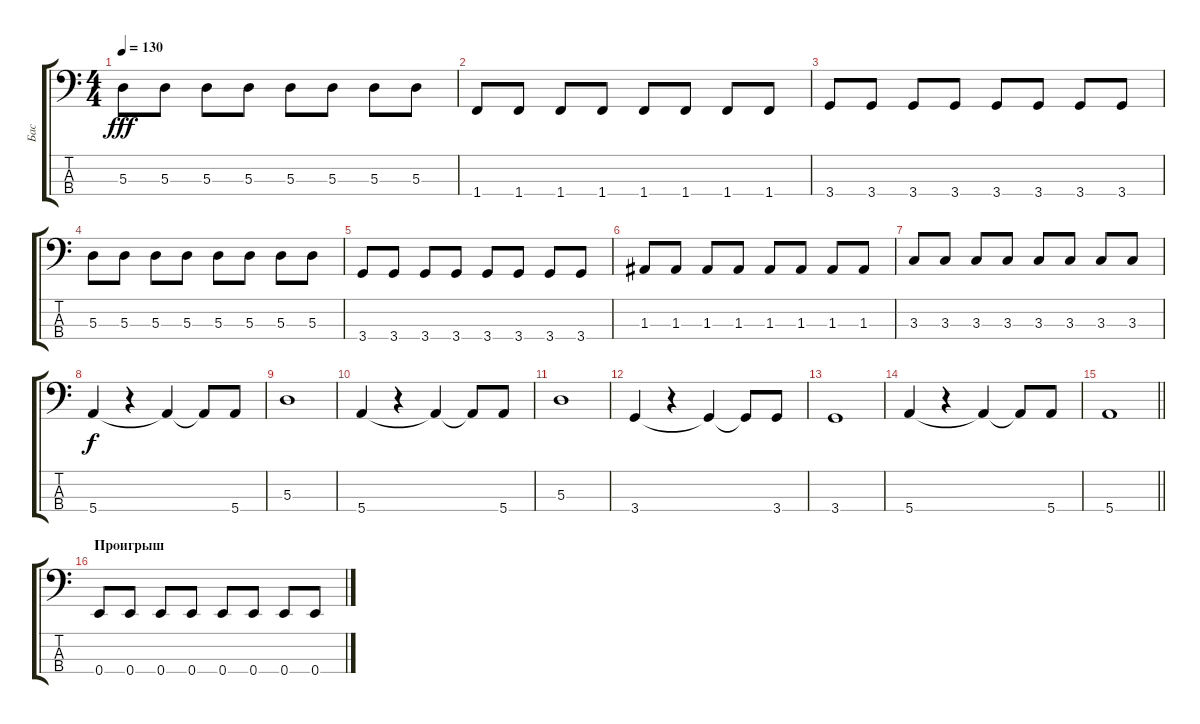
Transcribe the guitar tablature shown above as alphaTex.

\track ("Бас" "Бас") {instrument electricbassfinger}
\staff {score tabs}
\tuning (G2 D2 A1 E1) {hide}
\ts (4 4)
\tempo 130
\clef f4
\ks c
5.3.8{dy fff} 5.3.8 5.3.8 5.3.8 5.3.8 5.3.8 5.3.8 5.3.8 |
1.4.8 1.4.8 1.4.8 1.4.8 1.4.8 1.4.8 1.4.8 1.4.8 |
3.4.8 3.4.8 3.4.8 3.4.8 3.4.8 3.4.8 3.4.8 3.4.8 |
5.3.8 5.3.8 5.3.8 5.3.8 5.3.8 5.3.8 5.3.8 5.3.8 |
3.4.8 3.4.8 3.4.8 3.4.8 3.4.8 3.4.8 3.4.8 3.4.8 |
1.3.8 1.3.8 1.3.8 1.3.8 1.3.8 1.3.8 1.3.8 1.3.8 |
3.3.8 3.3.8 3.3.8 3.3.8 3.3.8 3.3.8 3.3.8 3.3.8 |
5.4.4{dy f} r.4 5.4{t}.4 5.4{t}.8 5.4.8 |
5.3.1 |
5.4.4 r.4 5.4{t}.4 5.4{t}.8 5.4.8 |
5.3.1 |
3.4.4 r.4 3.4{t}.4 3.4{t}.8 3.4.8 |
3.4.1 |
5.4.4 r.4 5.4{t}.4 5.4{t}.8 5.4.8 |
\barLineRight lightlight
5.4.1 |
\section ("" "Проигрыш")
0.4.8 0.4.8 0.4.8 0.4.8 0.4.8 0.4.8 0.4.8 0.4.8
